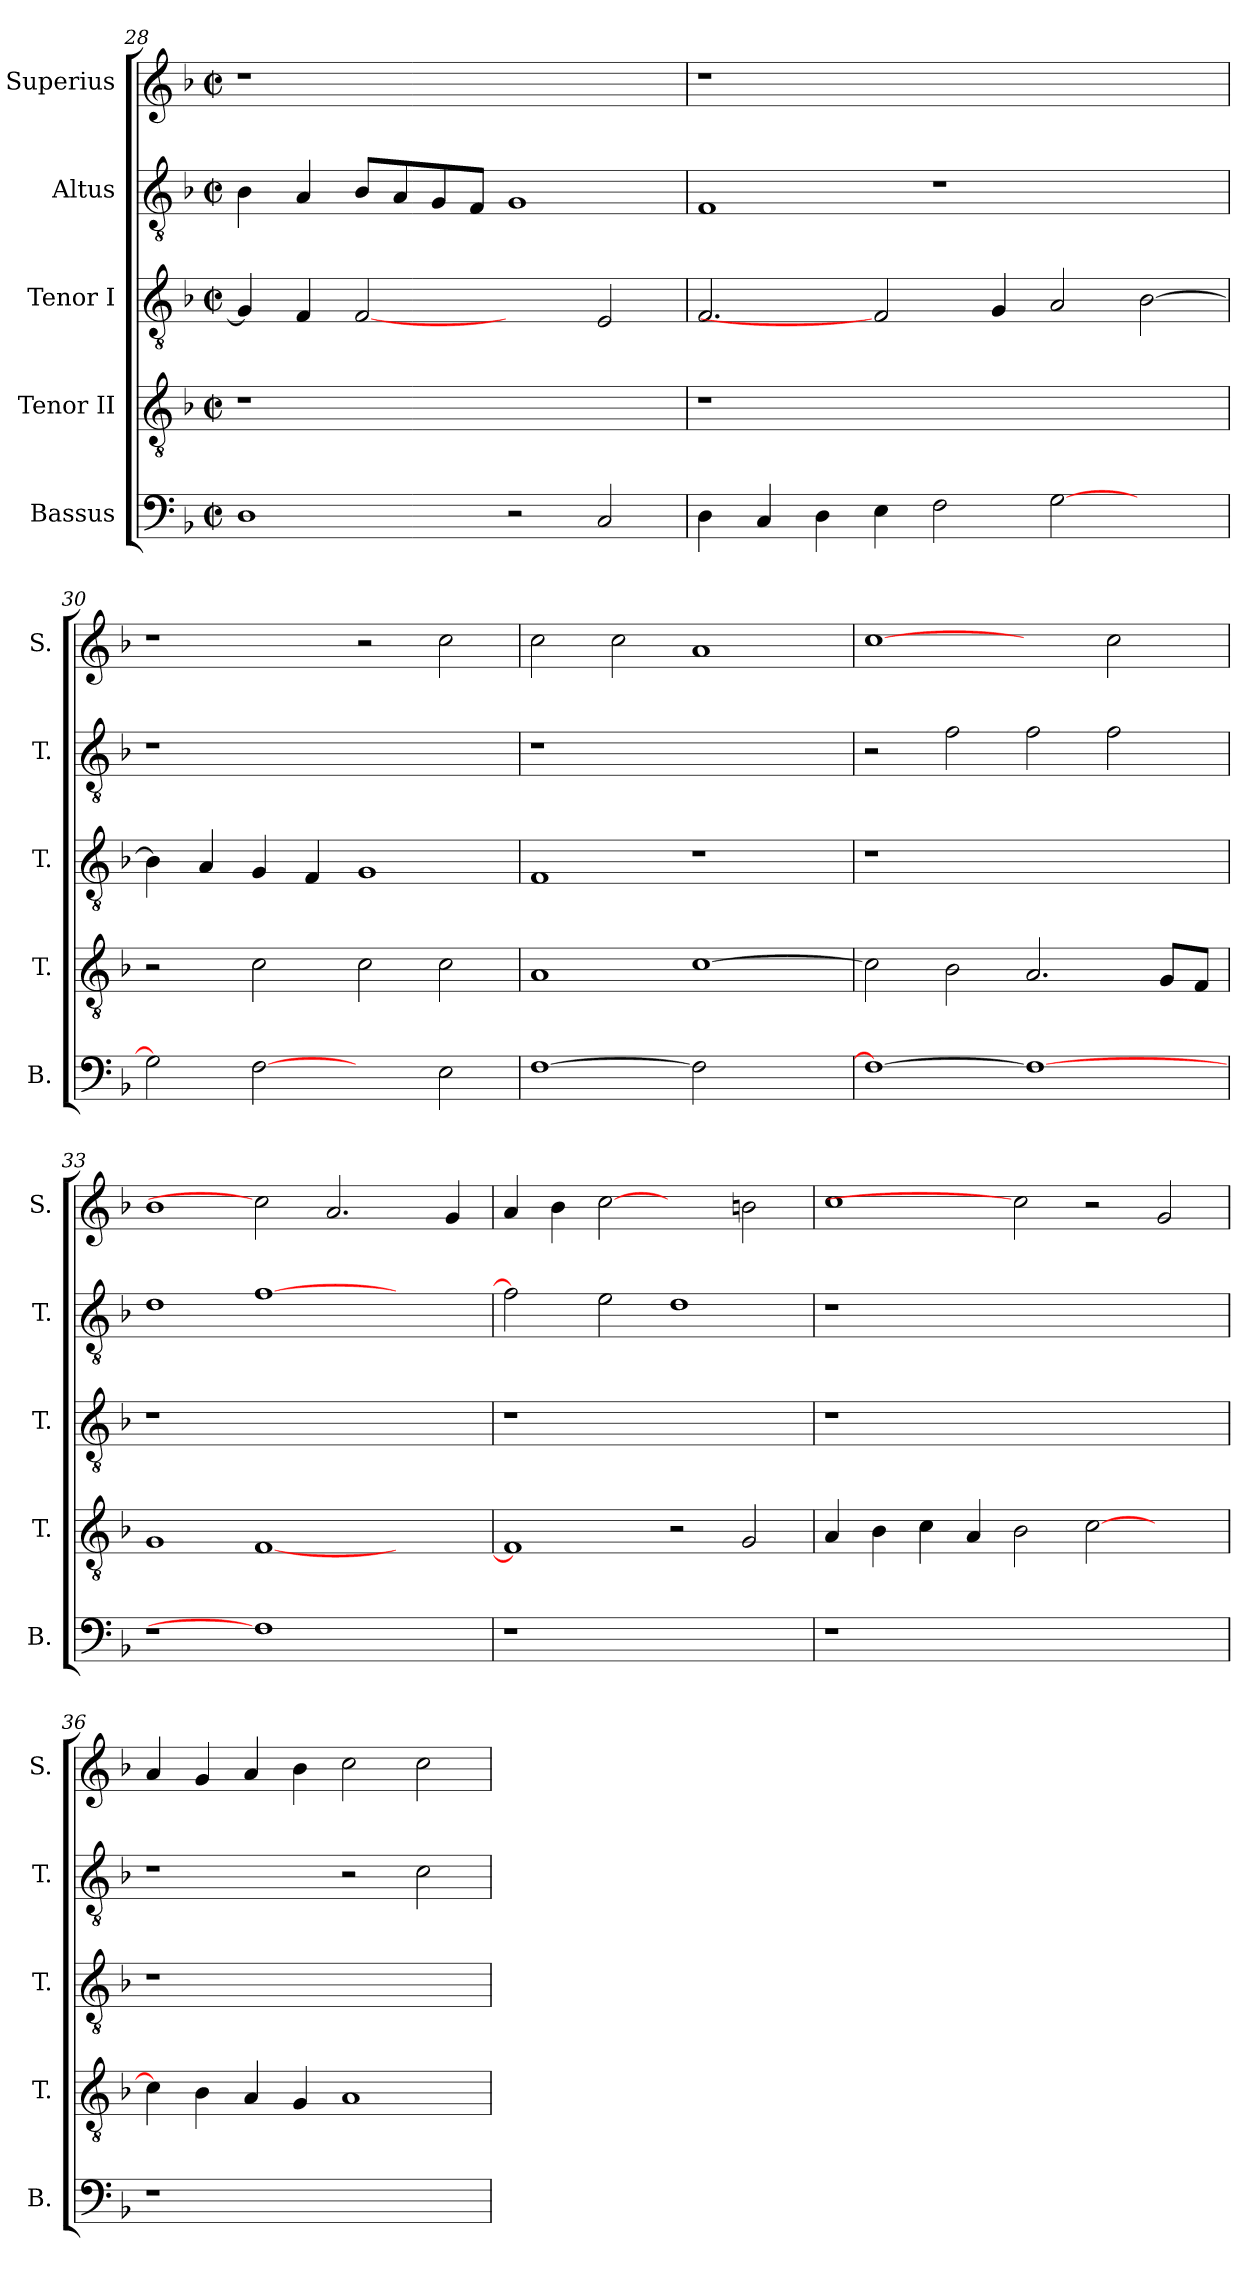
**kern	**kern	**kern	**kern	**kern
*part5	*part4	*part3	*part2	*part1
*staff5	*staff4	*staff3	*staff2	*staff1
*I"Bassus	*I"Tenor II	*I"Tenor I	*I"Altus	*I"Superius
*I'B.	*I'T.	*I'T.	*I'T.	*I'S.
*clefF4	*clefGv2	*clefGv2	*clefGv2	*clefG2
*	*ITrd7c12	*ITrd7c12	*ITrd7c12	*
*k[b-]	*k[b-]	*k[b-]	*k[b-]	*k[b-]
*F:	*F:	*F:	*F:	*F:
*M2/2	*M2/2	*M2/2	*M2/2	*M2/2
*met(c|)	*met(c|)	*met(c|)	*met(c|)	*met(c|)
=28	=28	=28	=28	=28
!	!LO:N:vis=1	!	!	!LO:N:vis=1
1Di	1r	4GGi/]	4BB-i\	1r
.	.	4FFi/	4AAi/	.
.	.	[2FFi	8BB-i/L	.
.	.	.	8AAi/	.
.	.	.	8GGi/	.
.	.	.	8FFi/J	.
2r	1ryy	2ryy	1GGi	1ryy
2Ci/	.	2EEi/	.	.
!!LO:PB:g=z
=29	=29	=29	=29	=29
!	!LO:N:vis=1	!	!	!LO:N:vis=1
4Di\	1r	2.FFi/	1FFi	1r
4Ci/	.	.	.	.
4Di\	.	.	.	.
4Ei\	.	2FFi]	.	.
2Fi\	1.ryy	.	1r	1.ryy
.	.	4GGi/	.	.
[>2Gi\	.	2AAi/	.	.
2ryy	.	[>2BB-i\	2ryy	.
=30	=30	=30	=30	=30
!	!	!	!LO:N:vis=1	!
2Gi\]	2r	4BB-i\]	1r	1r
.	.	4AAi/	.	.
[2Fi	2Ci\	4GGi/	.	.
.	.	4FFi/	.	.
2ryy	2Ci\	1GGi	1ryy	2r
2Ei\	2Ci\	.	.	2cci\
=31	=31	=31	=31	=31
!	!	!	!LO:N:vis=1	!
[>1Fi	1AAi	1FFi	1r	2cci\
.	.	.	.	2cci\
2Fi]	[>1Ci	1r	1ryy	1ai
2ryy	.	.	.	.
=32	=32	=32	=32	=32
!	!	!LO:N:vis=1	!	!
1Fi_>	2Ci\]	1r	2r	[1cci
.	2BB-i\	.	2Fi\	.
1Fi_	2.AAi/	1ryy	2Fi\	2ryy
.	.	.	2Fi\	2cci\
.	8GGi/L	.	.	.
.	8FFi/J	.	.	.
=33	=33	=33	=33	=33
!LO:N:vis=1	!	!LO:N:vis=1	!	!
1r	1GGi	1r	1Di	1b-i
1Fi]	[<1FFi	1.ryy	[>1Fi	2cci]
.	.	.	.	2.ai/
2ryy	2ryy	.	2ryy	.
.	.	.	.	4gi/
!!LO:LB:g=z
=34	=34	=34	=34	=34
!LO:N:vis=1	!	!LO:N:vis=1	!	!
1r	1FFi]	1r	2Fi\]	4ai/
.	.	.	.	4b-i\
.	.	.	2Ei\	[2cci
1ryy	2r	1ryy	1Di	2ryy
.	2GGi/	.	.	2bni\
=35	=35	=35	=35	=35
!LO:N:vis=1	!	!LO:N:vis=1	!LO:N:vis=1	!
1r	4AAi/	1r	1r	1cci
.	4BB-i\	.	.	.
.	4Ci\	.	.	.
.	4AAi/	.	.	.
1.ryy	2BB-i\	1.ryy	1.ryy	2cci]
.	[>2Ci\	.	.	2r
.	2ryy	.	.	2gi/
=36	=36	=36	=36	=36
!LO:N:vis=1	!	!LO:N:vis=1	!	!
1r	4Ci\]	1r	1r	4ai/
.	4BB-i\	.	.	4gi/
.	4AAi/	.	.	4ai/
.	4GGi/	.	.	4b-i\
1ryy	1AAi	1ryy	2r	2cci\
.	.	.	2Ci\	2cci\
=	=	=	=	=
*-	*-	*-	*-	*-
